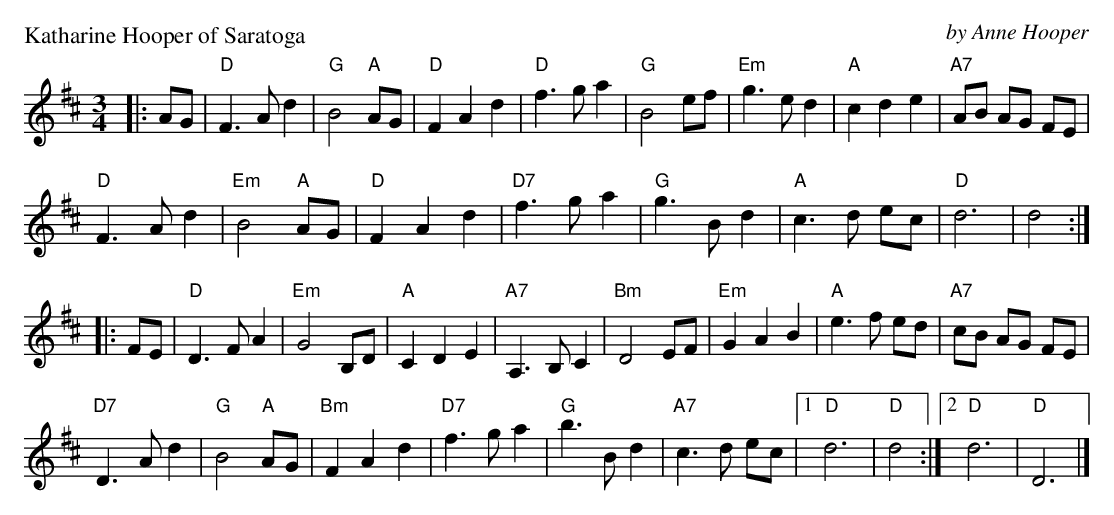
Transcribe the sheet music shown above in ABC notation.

X:1
P: Katharine Hooper of Saratoga
C: by Anne Hooper
M: 3/4
K: D
L: 1/4
|: A/G/|"D"F > A d|"G"B2 "A"A/G/|"D"F A d |"D"f > g a|"G"B2 e/f/|"Em"g > e d|"A"c d e|"A7"A/B/ A/G/ F/E/|
"D"F > A d|"Em"B2 "A"A/G/|"D"F A d |"D7"f > g a|"G"g > B d|"A"c > d e/c/|"D"d3 |d2 :|
|: F/E/|"D"D > F A|"Em"G2 B,/D/|"A"C D E|"A7"A, > B, C| "Bm"D2 E/F/|"Em"G A B|"A"e > f e/d/|"A7"c/B/ A/G/ F/E/|
"D7"D > A d|"G"B2 "A"A/G/|"Bm"F A d|"D7"f > g a|"G"b > B d|"A7"c > d e/c/| [1 "D"d3|"D"d2 :| [2 "D"d3|"D"D3 |]
